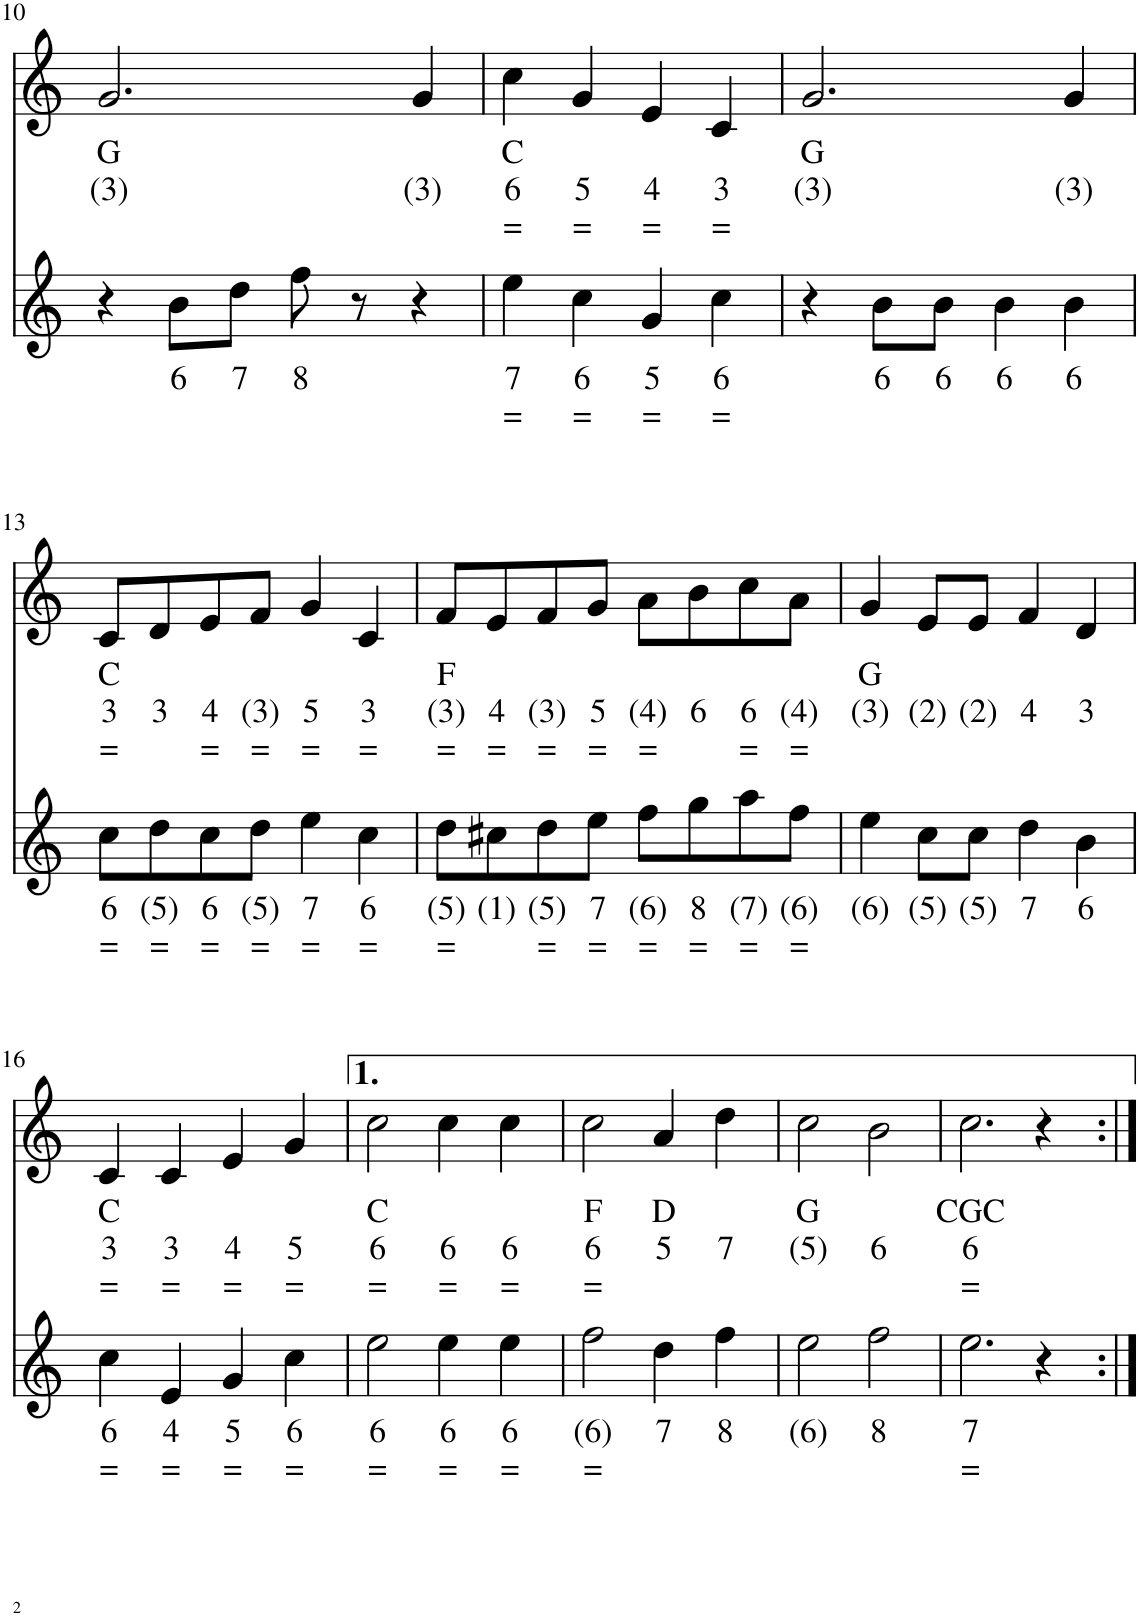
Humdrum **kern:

**kern	**text	**text	**kern	**text	**text	**text
*part2	*part2	*part2	*part1	*part1	*part1	*part1
*staff2	*staff2	*staff2	*staff1	*staff1	*staff1	*staff1
*I"Accordion	*	*	*I"Accordion	*	*	*
*I'Acc	*	*	*I'Acc	*	*	*
!!LO:PB:g=z
*clefG2	*	*	*clefG2	*	*	*
*k[]	*	*	*k[]	*	*	*
*M4/4	*	*	*M4/4	*	*	*
=10	=10	=10	=10	=10	=10	=10
!	!	!	!	!LO:LY:b	!LO:LY:b	!
4r	.	.	2.g/	G	(3)	.
!	!LO:LY:b	!	!	!	!	!
8b\L	6	.	.	.	.	.
!	!LO:LY:b	!	!	!	!	!
8dd\J	7	.	.	.	.	.
!	!LO:LY:b	!	!	!	!	!
8ff\	8	.	.	.	.	.
8r	.	.	.	.	.	.
!	!	!	!	!	!LO:LY:b	!
4r	.	.	4g/	.	(3)	.
=11	=11	=11	=11	=11	=11	=11
!	!LO:LY:b	!LO:LY:b	!	!LO:LY:b	!LO:LY:b	!LO:LY:b
4ee\	7	=	4cc\	C	6	=
!	!LO:LY:b	!LO:LY:b	!	!	!LO:LY:b	!LO:LY:b
4cc\	6	=	4g/	.	5	=
!	!LO:LY:b	!LO:LY:b	!	!	!LO:LY:b	!LO:LY:b
4g/	5	=	4e/	.	4	=
!	!LO:LY:b	!LO:LY:b	!	!	!LO:LY:b	!LO:LY:b
4cc\	6	=	4c/	.	3	=
=12	=12	=12	=12	=12	=12	=12
!	!	!	!	!LO:LY:b	!LO:LY:b	!
4r	.	.	2.g/	G	(3)	.
!	!LO:LY:b	!	!	!	!	!
8b\L	6	.	.	.	.	.
!	!LO:LY:b	!	!	!	!	!
8b\J	6	.	.	.	.	.
!	!LO:LY:b	!	!	!	!	!
4b\	6	.	.	.	.	.
!	!LO:LY:b	!	!	!	!LO:LY:b	!
4b\	6	.	4g/	.	(3)	.
!!LO:LB:g=z
=13	=13	=13	=13	=13	=13	=13
!	!LO:LY:b	!LO:LY:b	!	!LO:LY:b	!LO:LY:b	!LO:LY:b
8cc\L	6	=	8c/L	C	3	=
!	!LO:LY:b	!LO:LY:b	!	!	!LO:LY:b	!
8dd\	(5)	=	8d/	.	3	.
!	!LO:LY:b	!LO:LY:b	!	!	!LO:LY:b	!LO:LY:b
8cc\	6	=	8e/	.	4	=
!	!LO:LY:b	!LO:LY:b	!	!	!LO:LY:b	!LO:LY:b
8dd\J	(5)	=	8f/J	.	(3)	=
!	!LO:LY:b	!LO:LY:b	!	!	!LO:LY:b	!LO:LY:b
4ee\	7	=	4g/	.	5	=
!	!LO:LY:b	!LO:LY:b	!	!	!LO:LY:b	!LO:LY:b
4cc\	6	=	4c/	.	3	=
=14	=14	=14	=14	=14	=14	=14
!	!LO:LY:b	!LO:LY:b	!	!LO:LY:b	!LO:LY:b	!LO:LY:b
8dd\L	(5)	=	8f/L	F	(3)	=
!	!LO:LY:b	!	!	!	!LO:LY:b	!LO:LY:b
8cc#X\	(1)	.	8e/	.	4	=
!	!LO:LY:b	!LO:LY:b	!	!	!LO:LY:b	!LO:LY:b
8dd\	(5)	=	8f/	.	(3)	=
!	!LO:LY:b	!LO:LY:b	!	!	!LO:LY:b	!LO:LY:b
8ee\J	7	=	8g/J	.	5	=
!	!LO:LY:b	!LO:LY:b	!	!	!LO:LY:b	!LO:LY:b
8ff\L	(6)	=	8a\L	.	(4)	=
!	!LO:LY:b	!LO:LY:b	!	!	!LO:LY:b	!
8gg\	8	=	8b\	.	6	.
!	!LO:LY:b	!LO:LY:b	!	!	!LO:LY:b	!LO:LY:b
8aa\	(7)	=	8cc\	.	6	=
!	!LO:LY:b	!LO:LY:b	!	!	!LO:LY:b	!LO:LY:b
8ff\J	(6)	=	8a\J	.	(4)	=
=15	=15	=15	=15	=15	=15	=15
!	!LO:LY:b	!	!	!LO:LY:b	!LO:LY:b	!
4ee\	(6)	.	4g/	G	(3)	.
!	!LO:LY:b	!	!	!	!LO:LY:b	!
8cc\L	(5)	.	8e/L	.	(2)	.
!	!LO:LY:b	!	!	!	!LO:LY:b	!
8cc\J	(5)	.	8e/J	.	(2)	.
!	!LO:LY:b	!	!	!	!LO:LY:b	!
4dd\	7	.	4f/	.	4	.
!	!LO:LY:b	!	!	!	!LO:LY:b	!
4b\	6	.	4d/	.	3	.
!!LO:LB:g=z
=16	=16	=16	=16	=16	=16	=16
!	!LO:LY:b	!LO:LY:b	!	!LO:LY:b	!LO:LY:b	!LO:LY:b
4cc\	6	=	4c/	C	3	=
!	!LO:LY:b	!LO:LY:b	!	!	!LO:LY:b	!LO:LY:b
4e/	4	=	4c/	.	3	=
!	!LO:LY:b	!LO:LY:b	!	!	!LO:LY:b	!LO:LY:b
4g/	5	=	4e/	.	4	=
!	!LO:LY:b	!LO:LY:b	!	!	!LO:LY:b	!LO:LY:b
4cc\	6	=	4g/	.	5	=
=17	=17	=17	=17	=17	=17	=17
!	!LO:LY:b	!LO:LY:b	!	!LO:LY:b	!LO:LY:b	!LO:LY:b
2ee\	6	=	2cc\	C	6	=
!	!LO:LY:b	!LO:LY:b	!	!	!LO:LY:b	!LO:LY:b
4ee\	6	=	4cc\	.	6	=
!	!LO:LY:b	!LO:LY:b	!	!	!LO:LY:b	!LO:LY:b
4ee\	6	=	4cc\	.	6	=
=18	=18	=18	=18	=18	=18	=18
!	!LO:LY:b	!LO:LY:b	!	!LO:LY:b	!LO:LY:b	!LO:LY:b
2ff\	(6)	=	2cc\	F	6	=
!	!LO:LY:b	!	!	!LO:LY:b	!LO:LY:b	!
4dd\	7	.	4a/	D	5	.
!	!LO:LY:b	!	!	!	!LO:LY:b	!
4ff\	8	.	4dd\	.	7	.
=19	=19	=19	=19	=19	=19	=19
!	!LO:LY:b	!	!	!LO:LY:b	!LO:LY:b	!
2ee\	(6)	.	2cc\	G	(5)	.
!	!LO:LY:b	!	!	!	!LO:LY:b	!
2ff\	8	.	2b\	.	6	.
=20	=20	=20	=20	=20	=20	=20
!	!LO:LY:b	!LO:LY:b	!	!LO:LY:b	!LO:LY:b	!LO:LY:b
2.ee\	7	=	2.cc\	CGC	6	=
4r	.	.	4r	.	.	.
=:|!	=:|!	=:|!	=:|!	=:|!	=:|!	=:|!
*-	*-	*-	*-	*-	*-	*-
